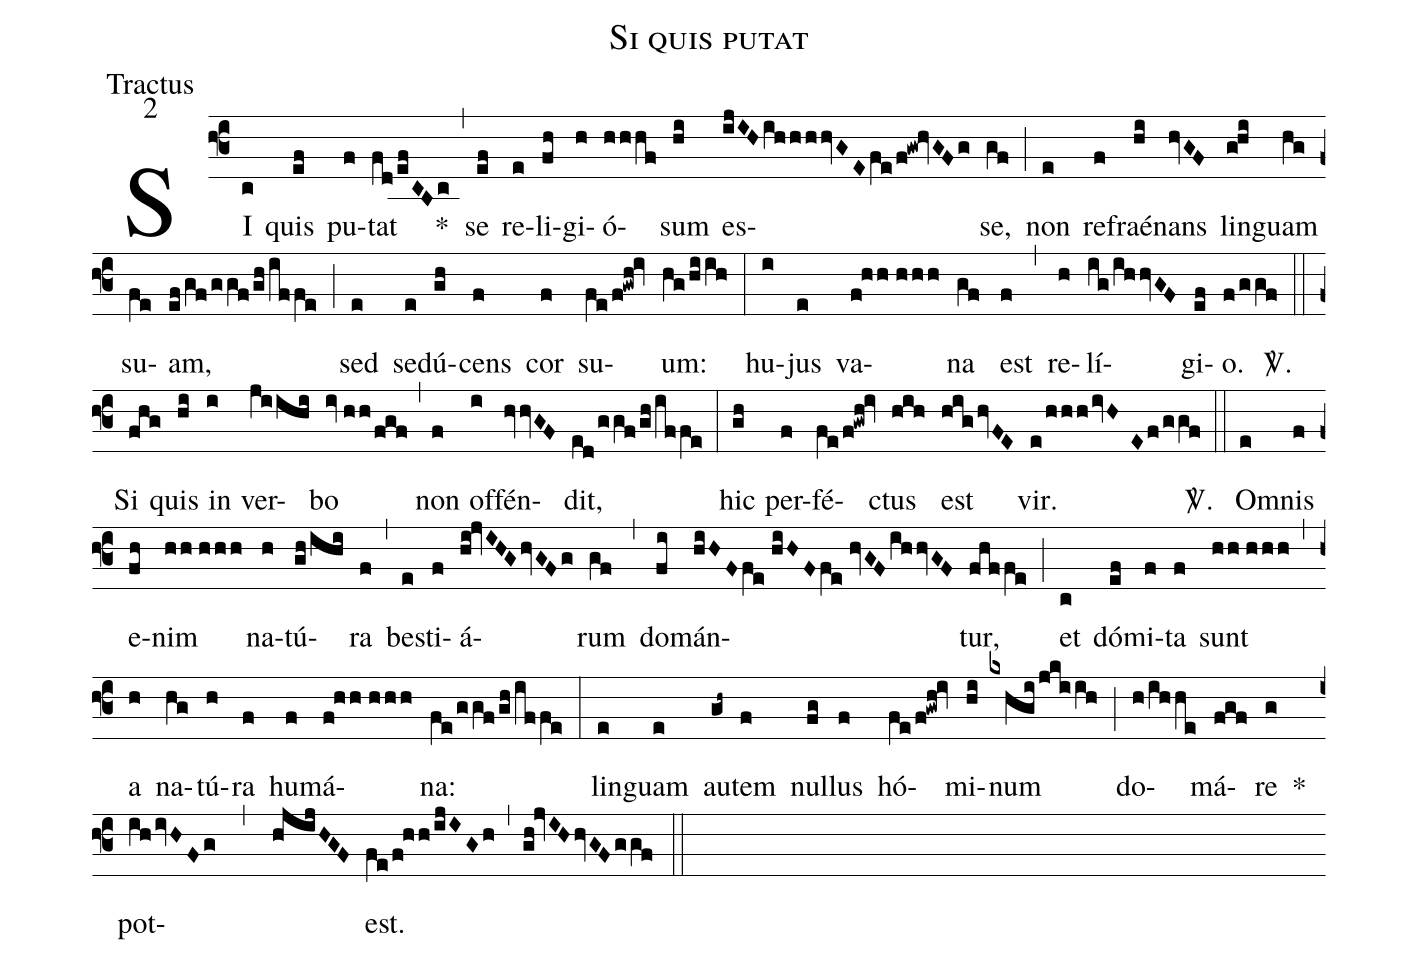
name:Si quis putat;
office-part:Tractus;
mode:2;
%%
(f3) SI(c) quis(ef) pu(f)tat(fd/efCBc) *(,) se(ef) re(e)li(fh)gi(h)ó(hhhf)sum(hi) es(ijIHihhhhvGEfe/f!gw!hvGFg)se,(gf) (;) non(e) re(f)fraé(hi)nans(hvGF) lin(g!hi)guam(hg) su(fe)am,(ef/gf/ggf/gh/iffe) (;) sed(e) se(e)dú(gh)cens(f) cor(f) su(fe/f!gwh!iv)um:(hg/hiih) (:) hu(i)jus(e) va(f!hh//hhh)na(gf) est(f) (,) re(h)lí(ig/ihhvGF)gi(ef)o.(f/ggf) <sp>V/</sp>.(::) Si(fhg) quis(hi) in(i) ver(jiihi)bo(iv//hh/fgf) (,) non(f) of(i)fén(hvvGF)dit,(ed/ggf/gh/iffe) (:) hic(gh) per(f)fé(fe/f!gwh!iv)ctus(hih) est(hig/hvFE) vir.(e/hhhivHEf/ggf) <sp>V/</sp>.(::) O(e)mnis(f) e(fh)nim(hh//hhh) na(h)tú(gh/ihi)ra(f) (,) be(e)sti(f)á(hi!jvIHGhvGFg)rum(gf) (,) do(fi)mán(hiHFfe//hiHFfe//hvGF/ihhvGF)tur,(fhffe) (;) et(c) dó(ef)mi(f)ta(f) sunt(hh//hhh) (,) a(h) na(hg)tú(h)ra(f) hu(f)má(f!hh//hhh)na:(fe/ggf/gh/iffe) (:) lin(e)guam(e) au(gh~)tem(f) nul(fg)lus(f) hó(fe/f!gwh!iv)mi(hi)num(kxhgi/jkiih) (;) do(h/ihhe)má(fgf)re(g) *() pot(ih/ivHFg , hjijHGF)est.(fe/f!hh/ijIGh) (,) (gh!jvIHhvGFggf) (::)
